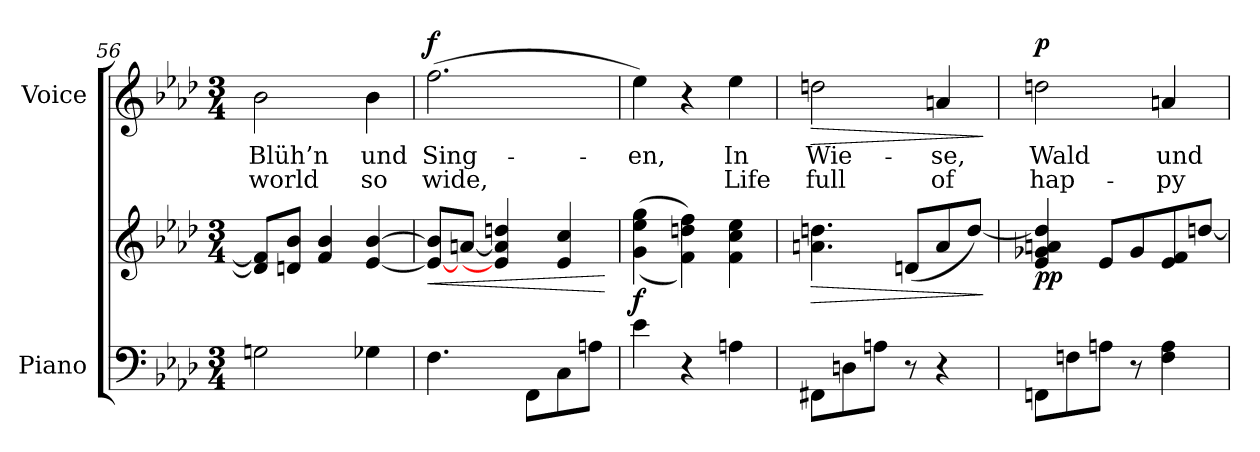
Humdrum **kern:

**kern	**kern	**dynam	**kern	**text	**text	**dynam
*part2	*part2	*part2	*part1	*part1	*part1	*part1
*staff3	*staff2	*staff2/3	*staff1	*staff1	*staff1	*staff1
*I"Piano	*	*	*I"Voice	*	*	*
*I'Pno	*	*	*	*	*	*
*clefF4	*clefG2	*	*clefG2	*	*	*
*k[b-e-a-d-]	*k[b-e-a-d-]	*	*k[b-e-a-d-]	*	*	*
*M3/4	*M3/4	*	*M3/4	*	*	*
=56	=56	=56	=56	=56	=56	=56
!	!	!	!	!LO:LY:b	!LO:LY:b	!
2Gn\	8d/] 8f/]L	.	2b-\	Blüh’n	world	.
.	8dn/ 8b-/J	.	.	.	.	.
.	4f/ 4b-/	.	.	.	.	.
!	!	!	!	!LO:LY:b	!LO:LY:b	!
4G-X\	[4e-/ [4b-/	.	4b-\	und	so	.
=57	=57	=57	=57	=57	=57	=57
!	!	!LO:HP:b	!	!LO:LY:b	!LO:LY:b	!LO:DY:a
4.F\	8e-/_ 8b-/]L	<	(2.ff\	Sing-	wide,	f
.	[8an/J	.	.	.	.	.
.	4e-/] 4a/] 4ddn/	.	.	.	.	.
8FF\L	.	.	.	.	.	.
8C\	4e-/ 4cc/	.	.	.	.	.
8An\J	.	.	.	.	.	.
.	.	[	.	.	.	.
!!LO:LB:g=z
=58	=58	=58	=58	=58	=58	=58
!	!	!LO:DY:b	!	!LO:LY:b	!	!
4e-\	((<4g\ 4ee-\ 4gg\	f	4ee-\)	-en,	.	.
4r	4f\ 4ddn\ 4ff\))	.	4r	.	.	.
!	!	!	!	!LO:LY:b	!LO:LY:b	!
4An\	4f\ 4cc\ 4ee-\	.	4ee-\	In	Life	.
=59	=59	=59	=59	=59	=59	=59
!	!	!LO:HP:b	!	!LO:LY:b	!LO:LY:b	!LO:HP:b
8FF#X\L	4.an\ 4.ddn\	>	2ddn\	Wie-	full	>
8Dn\	.	.	.	.	.	.
8An\J	.	.	.	.	.	.
8r	(8dn/L	.	.	.	.	.
!	!	!	!	!LO:LY:b	!LO:LY:b	!
4r	8a/	.	4an/	-se,	of	.
.	[>8dd/J)	.	.	.	.	.
.	.	]	.	.	.	]
=60	=60	=60	=60	=60	=60	=60
!	!	!LO:DY:b	!	!LO:LY:b	!LO:LY:b	!LO:DY:a
8FFn\L	4e-/ 4g-X/ 4an/ 4dd/]	pp	2ddn\	Wald	hap-	p
8Fn\	.	.	.	.	.	.
8An\J	8e-/L	.	.	.	.	.
8r	8g-/	.	.	.	.	.
!	!	!	!	!LO:LY:b	!LO:LY:b	!
4F\ 4A\	8e-/ 8f/	.	4an/	und	-py	.
.	[>8ddn/J	.	.	.	.	.
=	=	=	=	=	=	=
*-	*-	*-	*-	*-	*-	*-
